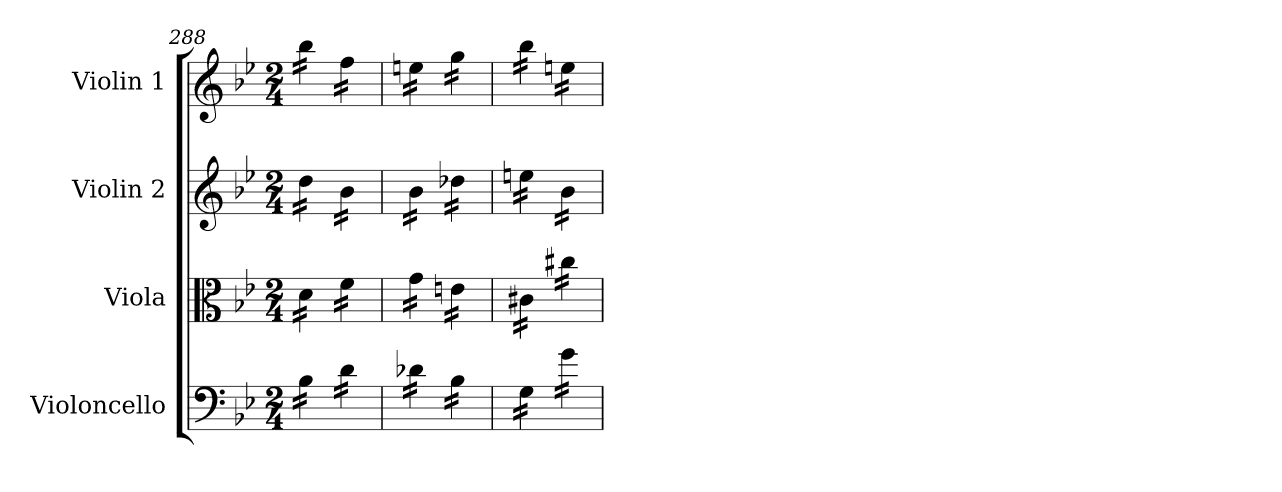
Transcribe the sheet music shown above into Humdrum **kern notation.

**kern	**kern	**kern	**kern
*part4	*part3	*part2	*part1
*staff4	*staff3	*staff2	*staff1
*I"Violoncello	*I"Viola	*I"Violin 2	*I"Violin 1
*I'Vc	*I'Vla	*I'Vln	*I'Vln
*clefF4	*clefC3	*clefG2	*clefG2
*k[b-e-]	*k[b-e-]	*k[b-e-]	*k[b-e-]
*M2/4	*M2/4	*M2/4	*M2/4
=288	=288	=288	=288
*tremolo	*	*	*
*	*tremolo	*	*
*	*	*tremolo	*
*	*	*	*tremolo
16B-\LL	16d\LL	16dd\LL	16bb-\LL
16B-\	16d\	16dd\	16bb-\
16B-\	16d\	16dd\	16bb-\
16B-\JJ	16d\JJ	16dd\JJ	16bb-\JJ
16d\LL	16f\LL	16b-\LL	16ff\LL
16d\	16f\	16b-\	16ff\
16d\	16f\	16b-\	16ff\
16d\JJ	16f\JJ	16b-\JJ	16ff\JJ
=289	=289	=289	=289
16d-X\LL	16g\LL	16b-\LL	16een\LL
16d-X\	16g\	16b-\	16een\
16d-X\	16g\	16b-\	16een\
16d-X\JJ	16g\JJ	16b-\JJ	16een\JJ
16B-\LL	16en\LL	16dd-X\LL	16gg\LL
16B-\	16en\	16dd-X\	16gg\
16B-\	16en\	16dd-X\	16gg\
16B-\JJ	16en\JJ	16dd-X\JJ	16gg\JJ
=290	=290	=290	=290
16G\LL	16c#X\LL	16een\LL	16bb-\LL
16G\	16c#X\	16een\	16bb-\
16G\	16c#X\	16een\	16bb-\
16G\JJ	16c#X\JJ	16een\JJ	16bb-\JJ
16g\LL	16cc#X\LL	16b-\LL	16een\LL
16g\	16cc#X\	16b-\	16een\
16g\	16cc#X\	16b-\	16een\
16g\JJ	16cc#X\JJ	16b-\JJ	16een\JJ
*	*	*	*Xtremolo
*	*	*Xtremolo	*
*	*Xtremolo	*	*
*Xtremolo	*	*	*
=	=	=	=
*-	*-	*-	*-
